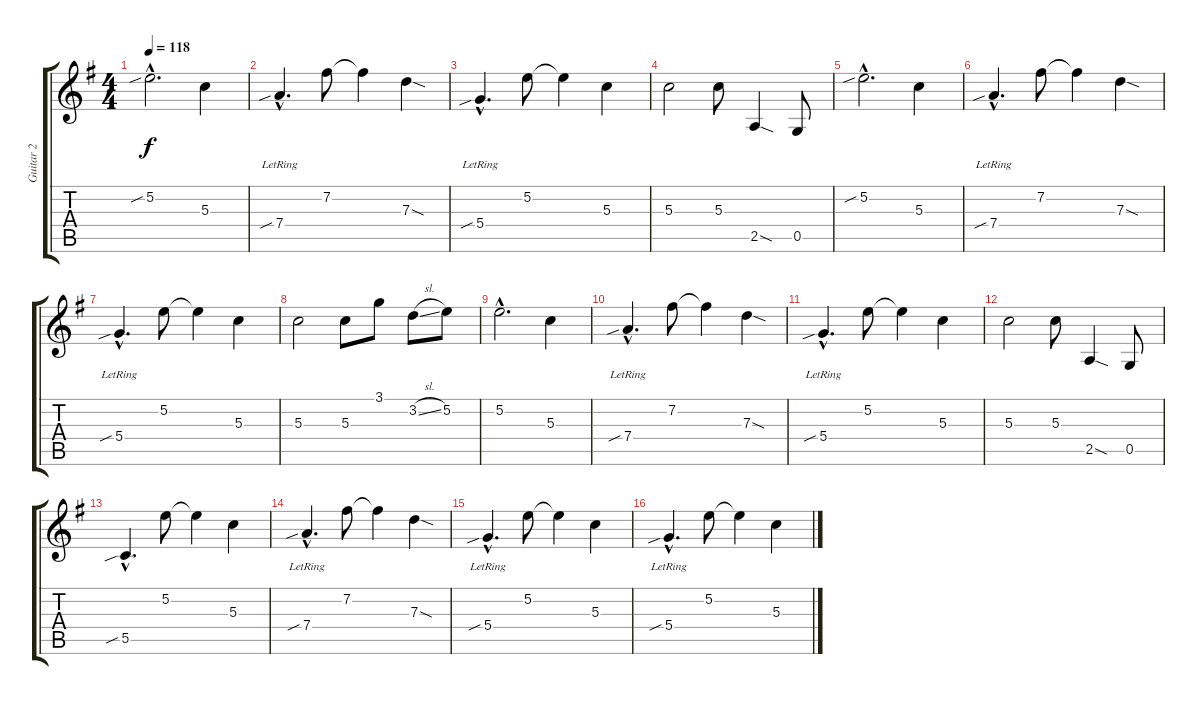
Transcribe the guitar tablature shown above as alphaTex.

\track ("Guitar 2" "Guitar 2") {instrument distortionguitar}
\staff {score tabs}
\tuning (E4 B3 G3 D3 G2 D2) {hide}
\ts (4 4)
\tempo 118
\clef g2
\ks g
5.2{sib hac}.2{d dy f} 5.3.4 |
7.4{sib hac lr}.4{d} 7.2.8 7.2{t}.4 7.3{sod}.4 |
5.4{sib hac lr}.4{d} 5.2.8 5.2{t}.4 5.3.4 |
5.3.2 5.3.8 2.5{sod}.4 0.5.8 |
5.2{sib hac}.2{d} 5.3.4 |
7.4{sib hac lr}.4{d} 7.2.8 7.2{t}.4 7.3{sod}.4 |
5.4{sib hac lr}.4{d} 5.2.8 5.2{t}.4 5.3.4 |
5.3.2 5.3.8 3.1.8 3.2{sl}.8 5.2.8 |
5.2{hac}.2{d} 5.3.4 |
7.4{sib hac lr}.4{d} 7.2.8 7.2{t}.4 7.3{sod}.4 |
5.4{sib hac lr}.4{d} 5.2.8 5.2{t}.4 5.3.4 |
5.3.2 5.3.8 2.5{sod}.4 0.5.8 |
5.5{sib hac}.4{d} 5.2.8 5.2{t}.4 5.3.4 |
7.4{sib hac lr}.4{d} 7.2.8 7.2{t}.4 7.3{sod}.4 |
5.4{sib hac lr}.4{d} 5.2.8 5.2{t}.4 5.3.4 |
5.4{sib hac lr}.4{d} 5.2.8 5.2{t}.4 5.3.4
